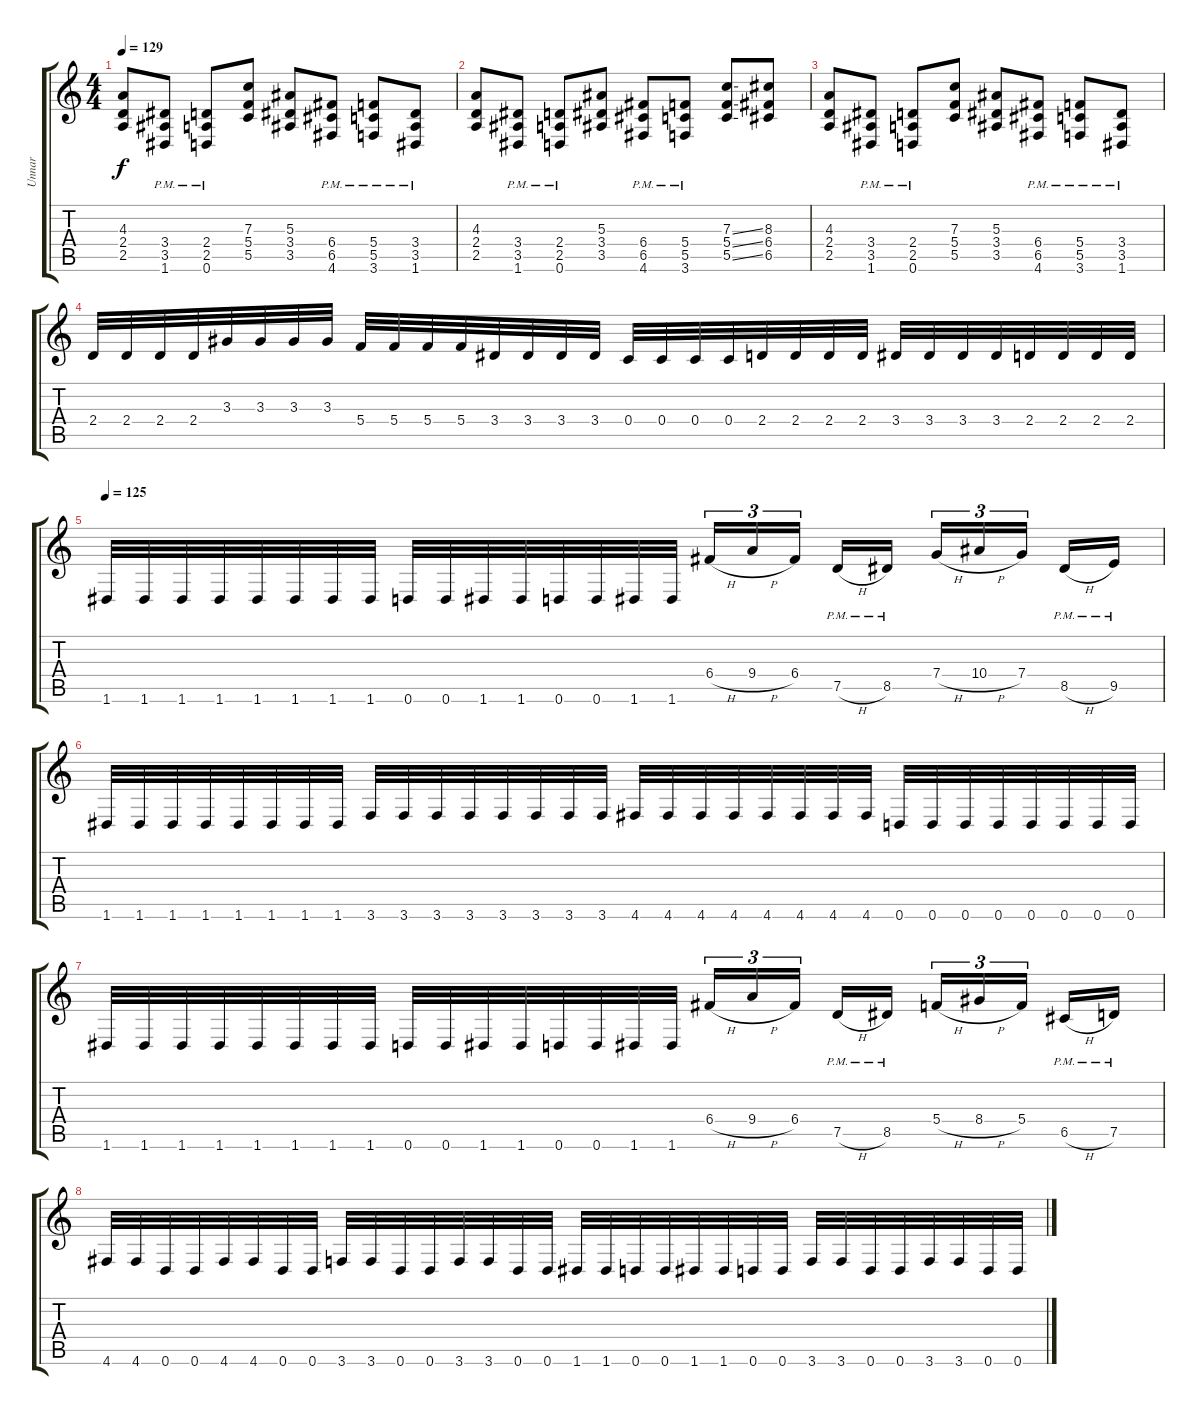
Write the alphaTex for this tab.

\track ("Unnar" "Unnar") {instrument distortionguitar}
\staff {score tabs}
\tuning (D4 A3 F3 C3 G2 D2) {hide}
\ts (4 4)
\tempo 129
\clef g2
\ks c
(4.3 2.4 2.5).8{dy f} (3.4{pm} 3.5{pm} 1.6{pm}).8 (2.4{pm} 2.5{pm} 0.6{pm}).8 (7.3 5.4 5.5).8 (5.3 3.4 3.5).8 (6.4{pm} 6.5{pm} 4.6{pm}).8 (5.4{pm} 5.5{pm} 3.6{pm}).8 (3.4{pm} 3.5{pm} 1.6{pm}).8 |
(4.3 2.4 2.5).8 (3.4{pm} 3.5{pm} 1.6{pm}).8 (2.4{pm} 2.5{pm} 0.6{pm}).8 (5.3 3.4 3.5).8 (6.4{pm} 6.5{pm} 4.6{pm}).8 (5.4{pm} 5.5{pm} 3.6{pm}).8 (7.3{ss} 5.4{ss} 5.5{ss}).8 (8.3 6.4 6.5).8 |
(4.3 2.4 2.5).8 (3.4{pm} 3.5{pm} 1.6{pm}).8 (2.4{pm} 2.5{pm} 0.6{pm}).8 (7.3 5.4 5.5).8 (5.3 3.4 3.5).8 (6.4{pm} 6.5{pm} 4.6{pm}).8 (5.4{pm} 5.5{pm} 3.6{pm}).8 (3.4{pm} 3.5{pm} 1.6{pm}).8 |
2.4.32 2.4.32 2.4.32 2.4.32 3.3.32 3.3.32 3.3.32 3.3.32 5.4.32 5.4.32 5.4.32 5.4.32 3.4.32 3.4.32 3.4.32 3.4.32 0.4.32 0.4.32 0.4.32 0.4.32 2.4.32 2.4.32 2.4.32 2.4.32 3.4.32 3.4.32 3.4.32 3.4.32 2.4.32 2.4.32 2.4.32 2.4.32 |
\tempo 125
1.6.32 1.6.32 1.6.32 1.6.32 1.6.32 1.6.32 1.6.32 1.6.32 0.6.32 0.6.32 1.6.32 1.6.32 0.6.32 0.6.32 1.6.32 1.6.32 6.4{h}.16{tu (3 2)} 9.4{h}.16{tu (3 2)} 6.4.16{tu (3 2) beam splitsecondary} 7.5{h pm}.16 8.5{pm}.16 7.4{h}.16{tu (3 2)} 10.4{h}.16{tu (3 2)} 7.4.16{tu (3 2) beam splitsecondary} 8.5{h pm}.16 9.5{pm}.16 |
1.6.32 1.6.32 1.6.32 1.6.32 1.6.32 1.6.32 1.6.32 1.6.32 3.6.32 3.6.32 3.6.32 3.6.32 3.6.32 3.6.32 3.6.32 3.6.32 4.6.32 4.6.32 4.6.32 4.6.32 4.6.32 4.6.32 4.6.32 4.6.32 0.6.32 0.6.32 0.6.32 0.6.32 0.6.32 0.6.32 0.6.32 0.6.32 |
1.6.32 1.6.32 1.6.32 1.6.32 1.6.32 1.6.32 1.6.32 1.6.32 0.6.32 0.6.32 1.6.32 1.6.32 0.6.32 0.6.32 1.6.32 1.6.32 6.4{h}.16{tu (3 2)} 9.4{h}.16{tu (3 2)} 6.4.16{tu (3 2) beam splitsecondary} 7.5{h pm}.16 8.5{pm}.16 5.4{h}.16{tu (3 2)} 8.4{h}.16{tu (3 2)} 5.4.16{tu (3 2) beam splitsecondary} 6.5{h pm}.16 7.5{pm}.16 |
4.6.32 4.6.32 0.6.32 0.6.32 4.6.32 4.6.32 0.6.32 0.6.32 3.6.32 3.6.32 0.6.32 0.6.32 3.6.32 3.6.32 0.6.32 0.6.32 1.6.32 1.6.32 0.6.32 0.6.32 1.6.32 1.6.32 0.6.32 0.6.32 3.6.32 3.6.32 0.6.32 0.6.32 3.6.32 3.6.32 0.6.32 0.6.32
